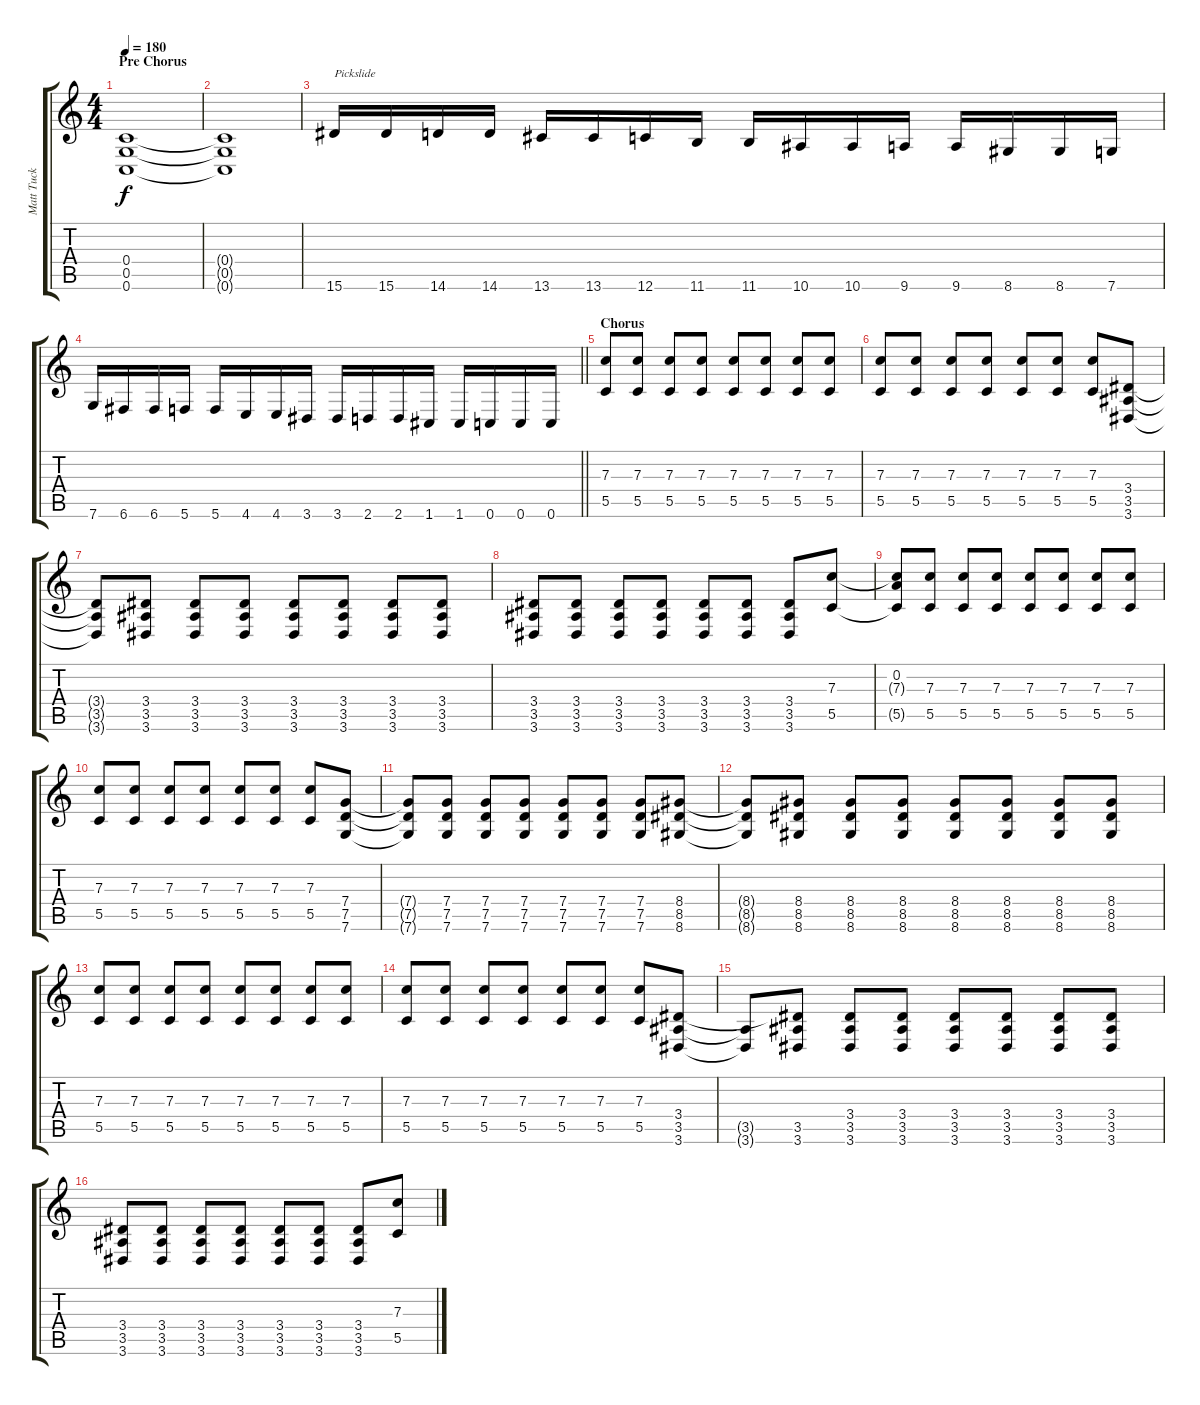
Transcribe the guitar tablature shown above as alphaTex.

\track ("Matt Tuck" "Matt Tuck") {instrument distortionguitar}
\staff {score tabs}
\tuning (D4 A3 F3 C3 G2 C2) {hide}
\ts (4 4)
\section ("" "Pre Chorus")
\tempo 180
\clef g2
\ks c
(0.4 0.5 0.6).1{dy f} |
(0.4{t} 0.5{t} 0.6{t}).1 |
15.6.16{txt "Pickslide" instrument guitarharmonics} 15.6.16 14.6.16 14.6.16 13.6.16 13.6.16 12.6.16 11.6.16 11.6.16 10.6.16 10.6.16 9.6.16 9.6.16 8.6.16 8.6.16 7.6.16 |
\barLineRight lightlight
7.6.16 6.6.16 6.6.16 5.6.16 5.6.16 4.6.16 4.6.16 3.6.16 3.6.16 2.6.16 2.6.16 1.6.16 1.6.16 0.6.16 0.6.16 0.6.16 |
\section ("" "Chorus")
(7.3 5.5).8{instrument distortionguitar} (7.3 5.5).8 (7.3 5.5).8 (7.3 5.5).8 (7.3 5.5).8 (7.3 5.5).8 (7.3 5.5).8 (7.3 5.5).8 |
(7.3 5.5).8 (7.3 5.5).8 (7.3 5.5).8 (7.3 5.5).8 (7.3 5.5).8 (7.3 5.5).8 (7.3 5.5).8 (3.4 3.5 3.6).8 |
(3.4{t} 3.5{t} 3.6{t}).8 (3.4 3.5 3.6).8 (3.4 3.5 3.6).8 (3.4 3.5 3.6).8 (3.4 3.5 3.6).8 (3.4 3.5 3.6).8 (3.4 3.5 3.6).8 (3.4 3.5 3.6).8 |
(3.4 3.5 3.6).8 (3.4 3.5 3.6).8 (3.4 3.5 3.6).8 (3.4 3.5 3.6).8 (3.4 3.5 3.6).8 (3.4 3.5 3.6).8 (3.4 3.5 3.6).8 (7.3 5.5).8 |
(0.2 7.3{t} 5.5{t}).8 (7.3 5.5).8 (7.3 5.5).8 (7.3 5.5).8 (7.3 5.5).8 (7.3 5.5).8 (7.3 5.5).8 (7.3 5.5).8 |
(7.3 5.5).8 (7.3 5.5).8 (7.3 5.5).8 (7.3 5.5).8 (7.3 5.5).8 (7.3 5.5).8 (7.3 5.5).8 (7.4 7.5 7.6).8 |
(7.4{t} 7.5{t} 7.6{t}).8 (7.4 7.5 7.6).8 (7.4 7.5 7.6).8 (7.4 7.5 7.6).8 (7.4 7.5 7.6).8 (7.4 7.5 7.6).8 (7.4 7.5 7.6).8 (8.4 8.5 8.6).8 |
(8.4{t} 8.5{t} 8.6{t}).8 (8.4 8.5 8.6).8 (8.4 8.5 8.6).8 (8.4 8.5 8.6).8 (8.4 8.5 8.6).8 (8.4 8.5 8.6).8 (8.4 8.5 8.6).8 (8.4 8.5 8.6).8 |
(7.3 5.5).8 (7.3 5.5).8 (7.3 5.5).8 (7.3 5.5).8 (7.3 5.5).8 (7.3 5.5).8 (7.3 5.5).8 (7.3 5.5).8 |
(7.3 5.5).8 (7.3 5.5).8 (7.3 5.5).8 (7.3 5.5).8 (7.3 5.5).8 (7.3 5.5).8 (7.3 5.5).8 (3.4 3.5 3.6).8 |
(3.5{t} 3.6{t}).8 (3.4{t} 3.5 3.6).8 (3.4 3.5 3.6).8 (3.4 3.5 3.6).8 (3.4 3.5 3.6).8 (3.4 3.5 3.6).8 (3.4 3.5 3.6).8 (3.4 3.5 3.6).8 |
(3.4 3.5 3.6).8 (3.4 3.5 3.6).8 (3.4 3.5 3.6).8 (3.4 3.5 3.6).8 (3.4 3.5 3.6).8 (3.4 3.5 3.6).8 (3.4 3.5 3.6).8 (7.3 5.5).8
